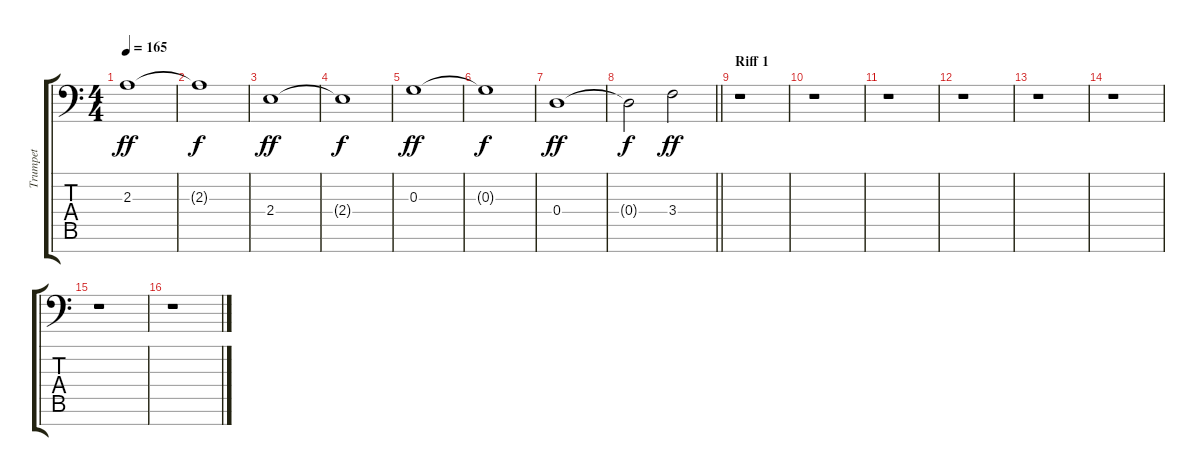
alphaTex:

\track ("Trumpet" "Trumpet") {instrument trombone}
\staff {score tabs}
\tuning (C8 B3 G3 D3 A2 E2 C-1) {hide}
\ts (4 4)
\tempo 165
\clef f4
\ks c
2.3.1{dy ff} |
2.3{t}.1{dy f} |
2.4.1{dy ff} |
2.4{t}.1{dy f} |
0.3.1{dy ff} |
0.3{t}.1{dy f} |
0.4.1{dy ff} |
\barLineRight lightlight
0.4{t}.2{dy f} 3.4.2{dy ff} |
\section ("" "Riff 1")
r.1 |
r.1 |
r.1 |
r.1 |
r.1 |
r.1 |
r.1 |
r.1
